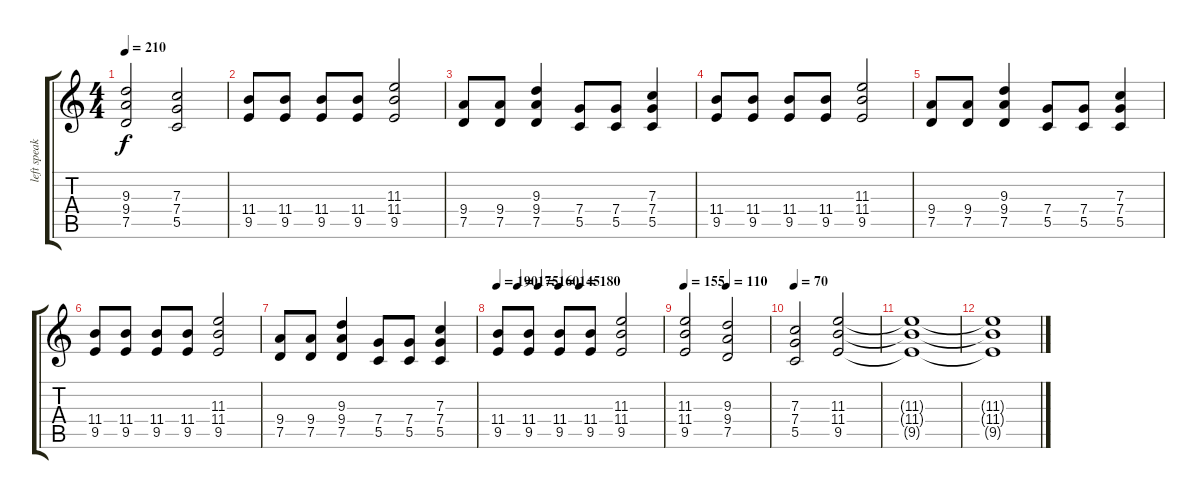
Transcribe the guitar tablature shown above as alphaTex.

\track ("left speaker" "left speak") {instrument distortionguitar}
\staff {score tabs}
\tuning (D4 A3 F3 C3 G2 D2) {hide}
\ts (4 4)
\tempo 210
\clef g2
\ks c
(9.3 9.4 7.5).2{dy f} (7.3 7.4 5.5).2 |
(11.4 9.5).8 (11.4 9.5).8 (11.4 9.5).8 (11.4 9.5).8 (11.3 11.4 9.5).2 |
(9.4 7.5).8 (9.4 7.5).8 (9.3 9.4 7.5).4 (7.4 5.5).8 (7.4 5.5).8 (7.3 7.4 5.5).4 |
(11.4 9.5).8 (11.4 9.5).8 (11.4 9.5).8 (11.4 9.5).8 (11.3 11.4 9.5).2 |
(9.4 7.5).8 (9.4 7.5).8 (9.3 9.4 7.5).4 (7.4 5.5).8 (7.4 5.5).8 (7.3 7.4 5.5).4 |
(11.4 9.5).8 (11.4 9.5).8 (11.4 9.5).8 (11.4 9.5).8 (11.3 11.4 9.5).2 |
(9.4 7.5).8 (9.4 7.5).8 (9.3 9.4 7.5).4 (7.4 5.5).8 (7.4 5.5).8 (7.3 7.4 5.5).4 |
\tempo 190
\tempo (175 0.125)
\tempo (160 0.25)
\tempo (145 0.375)
\tempo (180 0.5)
(11.4 9.5).8 (11.4 9.5).8 (11.4 9.5).8 (11.4 9.5).8 (11.3 11.4 9.5).2 |
\tempo 155
\tempo (110 0.5)
(11.3 11.4 9.5).2 (9.3 9.4 7.5).2 |
\tempo 70
(7.3 7.4 5.5).2 (11.3 11.4 9.5).2 |
(11.3{t} 11.4{t} 9.5{t}).1 |
(11.3{t} 11.4{t} 9.5{t}).1
